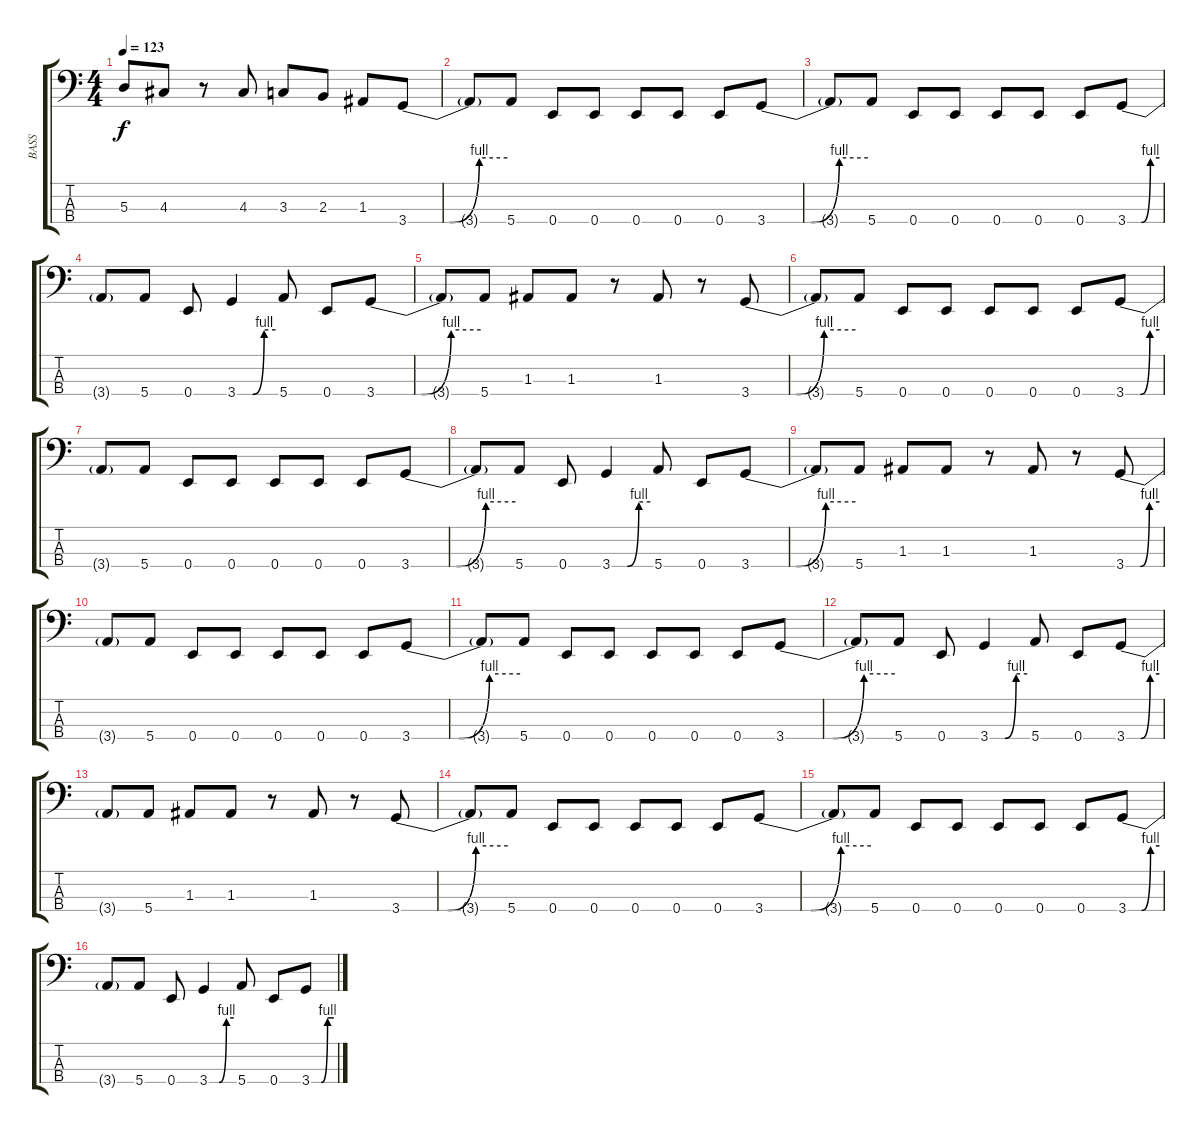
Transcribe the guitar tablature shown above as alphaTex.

\track ("BASS" "BASS") {instrument fretlessbass}
\staff {score tabs}
\tuning (G2 D2 A1 E1) {hide}
\ts (4 4)
\tempo 123
\clef f4
\ks c
5.3.8{dy f} 4.3.8 r.8 4.3.8 3.3.8 2.3.8 1.3.8 3.4{be (custom 0 0 25 0 43 4 60 4)}.8 |
3.4{t}.8 5.4.8 0.4.8 0.4.8 0.4.8 0.4.8 0.4.8 3.4{be (custom 0 0 26 0 43 4 60 4)}.8 |
3.4{t}.8 5.4.8 0.4.8 0.4.8 0.4.8 0.4.8 0.4.8 3.4{be (custom 0 0 26 0 43 4 60 4)}.8 |
3.4{t}.8 5.4.8 0.4.8 3.4{be (custom 0 0 24 0 42 4 60 4)}.4 5.4.8 0.4.8 3.4{be (custom 0 0 26 0 43 4 60 4)}.8 |
3.4{t}.8 5.4.8 1.3.8 1.3.8 r.8 1.3.8 r.8 3.4{be (custom 0 0 26 0 42 4 60 4)}.8 |
3.4{t}.8 5.4.8 0.4.8 0.4.8 0.4.8 0.4.8 0.4.8 3.4{be (custom 0 0 26 0 43 4 60 4)}.8 |
3.4{t}.8 5.4.8 0.4.8 0.4.8 0.4.8 0.4.8 0.4.8 3.4{be (custom 0 0 26 0 43 4 60 4)}.8 |
3.4{t}.8 5.4.8 0.4.8 3.4{be (custom 0 0 24 0 42 4 60 4)}.4 5.4.8 0.4.8 3.4{be (custom 0 0 26 0 43 4 60 4)}.8 |
3.4{t}.8 5.4.8 1.3.8 1.3.8 r.8 1.3.8 r.8 3.4{be (custom 0 0 26 0 42 4 60 4)}.8 |
3.4{t}.8 5.4.8 0.4.8 0.4.8 0.4.8 0.4.8 0.4.8 3.4{be (custom 0 0 26 0 43 4 60 4)}.8 |
3.4{t}.8 5.4.8 0.4.8 0.4.8 0.4.8 0.4.8 0.4.8 3.4{be (custom 0 0 26 0 43 4 60 4)}.8 |
3.4{t}.8 5.4.8 0.4.8 3.4{be (custom 0 0 24 0 42 4 60 4)}.4 5.4.8 0.4.8 3.4{be (custom 0 0 26 0 43 4 60 4)}.8 |
3.4{t}.8 5.4.8 1.3.8 1.3.8 r.8 1.3.8 r.8 3.4{be (custom 0 0 26 0 42 4 60 4)}.8 |
3.4{t}.8 5.4.8 0.4.8 0.4.8 0.4.8 0.4.8 0.4.8 3.4{be (custom 0 0 26 0 43 4 60 4)}.8 |
3.4{t}.8 5.4.8 0.4.8 0.4.8 0.4.8 0.4.8 0.4.8 3.4{be (custom 0 0 26 0 43 4 60 4)}.8 |
3.4{t}.8 5.4.8 0.4.8 3.4{be (custom 0 0 24 0 42 4 60 4)}.4 5.4.8 0.4.8 3.4{be (custom 0 0 26 0 43 4 60 4)}.8
